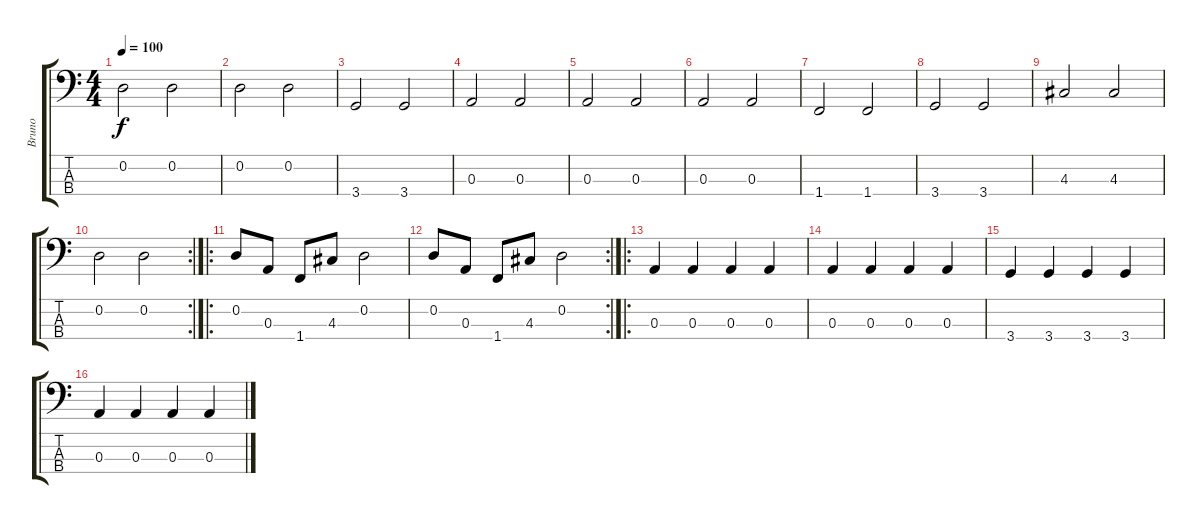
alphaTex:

\track ("Bruno" "Bruno") {instrument acousticbass}
\staff {score tabs}
\tuning (G2 D2 A1 E1) {hide}
\ts (4 4)
\tempo 100
\clef f4
\ks c
0.2.2{dy f instrument acousticbass} 0.2.2 |
0.2.2 0.2.2 |
3.4.2 3.4.2 |
0.3.2 0.3.2 |
0.3.2 0.3.2 |
0.3.2 0.3.2 |
1.4.2 1.4.2 |
3.4.2 3.4.2 |
4.3.2 4.3.2 |
\rc 2
0.2.2 0.2.2 |
\ro
0.2.8 0.3.8 1.4.8 4.3.8 0.2.2 |
\rc 2
0.2.8 0.3.8 1.4.8 4.3.8 0.2.2 |
\ro
0.3.4 0.3.4 0.3.4 0.3.4 |
0.3.4 0.3.4 0.3.4 0.3.4 |
3.4.4 3.4.4 3.4.4 3.4.4 |
0.3.4 0.3.4 0.3.4 0.3.4
